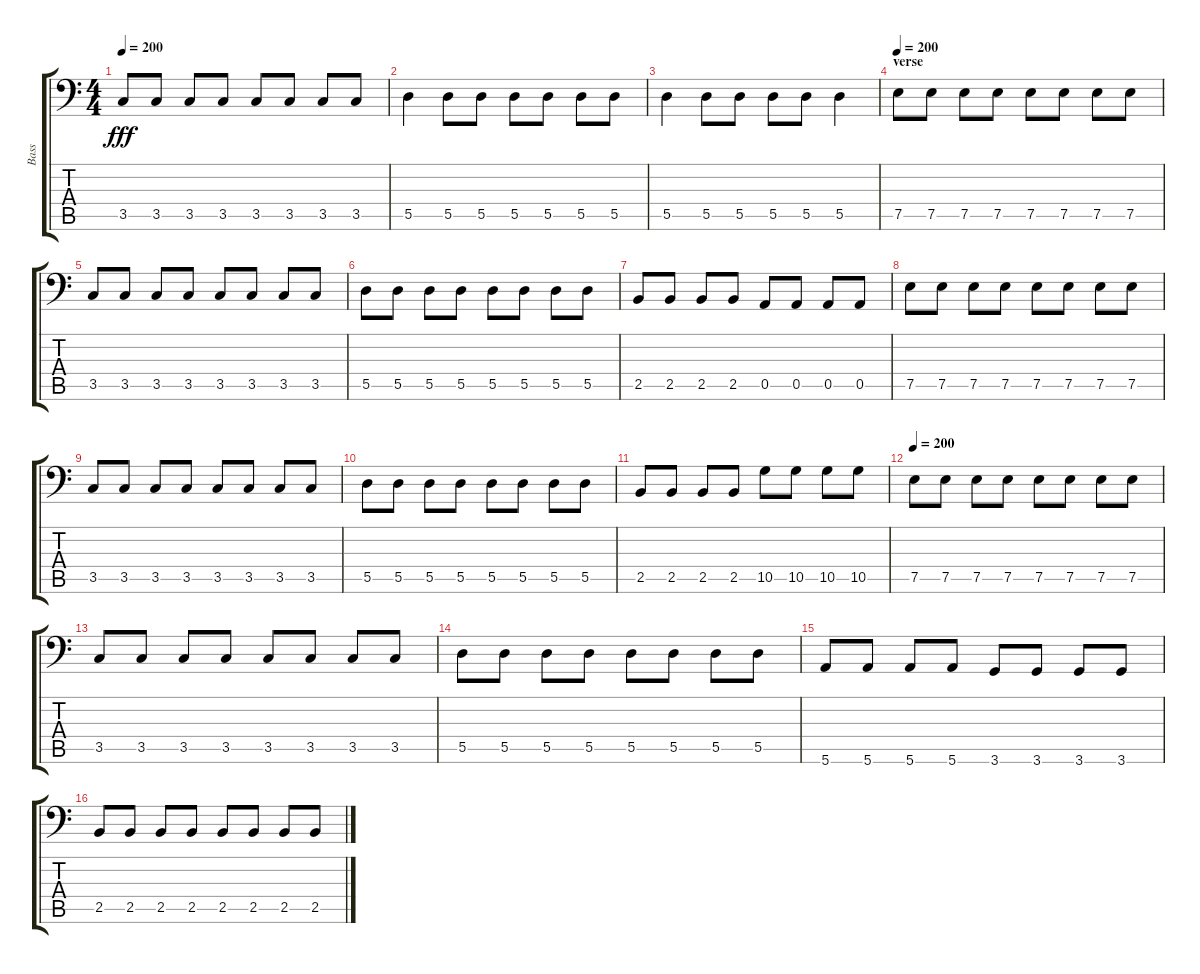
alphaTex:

\track ("Bass" "Bass") {instrument electricbassfinger}
\staff {score tabs}
\tuning (E3 B2 G2 D2 A1 E1) {hide}
\ts (4 4)
\tempo 200
\clef f4
\ks c
3.5.8{dy fff} 3.5.8 3.5.8 3.5.8 3.5.8 3.5.8 3.5.8 3.5.8 |
5.5.4 5.5.8 5.5.8 5.5.8 5.5.8 5.5.8 5.5.8 |
5.5.4 5.5.8 5.5.8 5.5.8 5.5.8 5.5.4 |
\section ("" "verse")
\tempo 200
7.5.8 7.5.8 7.5.8 7.5.8 7.5.8 7.5.8 7.5.8 7.5.8 |
3.5.8 3.5.8 3.5.8 3.5.8 3.5.8 3.5.8 3.5.8 3.5.8 |
5.5.8 5.5.8 5.5.8 5.5.8 5.5.8 5.5.8 5.5.8 5.5.8 |
2.5.8 2.5.8 2.5.8 2.5.8 0.5.8 0.5.8 0.5.8 0.5.8 |
7.5.8 7.5.8 7.5.8 7.5.8 7.5.8 7.5.8 7.5.8 7.5.8 |
3.5.8 3.5.8 3.5.8 3.5.8 3.5.8 3.5.8 3.5.8 3.5.8 |
5.5.8 5.5.8 5.5.8 5.5.8 5.5.8 5.5.8 5.5.8 5.5.8 |
2.5.8 2.5.8 2.5.8 2.5.8 10.5.8 10.5.8 10.5.8 10.5.8 |
\tempo 200
7.5.8 7.5.8 7.5.8 7.5.8 7.5.8 7.5.8 7.5.8 7.5.8 |
3.5.8 3.5.8 3.5.8 3.5.8 3.5.8 3.5.8 3.5.8 3.5.8 |
5.5.8 5.5.8 5.5.8 5.5.8 5.5.8 5.5.8 5.5.8 5.5.8 |
5.6.8 5.6.8 5.6.8 5.6.8 3.6.8 3.6.8 3.6.8 3.6.8 |
2.5.8 2.5.8 2.5.8 2.5.8 2.5.8 2.5.8 2.5.8 2.5.8
